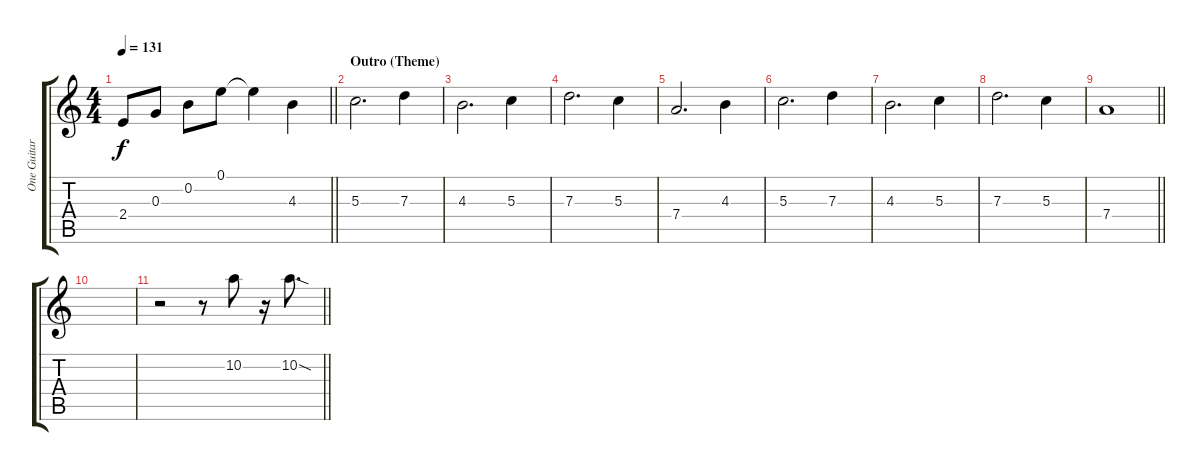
\track ("One Guitar Live" "One Guitar") {instrument distortionguitar}
\staff {score tabs}
\tuning (E4 B3 G3 D3 A2 E2) {hide}
\ts (4 4)
\tempo 131
\clef g2
\barLineRight lightlight
\ks c
2.4.8{dy f} 0.3.8 0.2.8 0.1.8 0.1{t}.4 4.3.4 |
\section ("" "Outro (Theme)")
5.3.2{d} 7.3.4 |
4.3.2{d} 5.3.4 |
7.3.2{d} 5.3.4 |
7.4.2{d} 4.3.4 |
5.3.2{d} 7.3.4 |
4.3.2{d} 5.3.4 |
7.3.2{d} 5.3.4 |
\barLineRight lightlight
7.4.1 |
|
\barLineRight lightlight
r.2 r.8 10.2.8 r.16 10.2{sod}.8{d}
